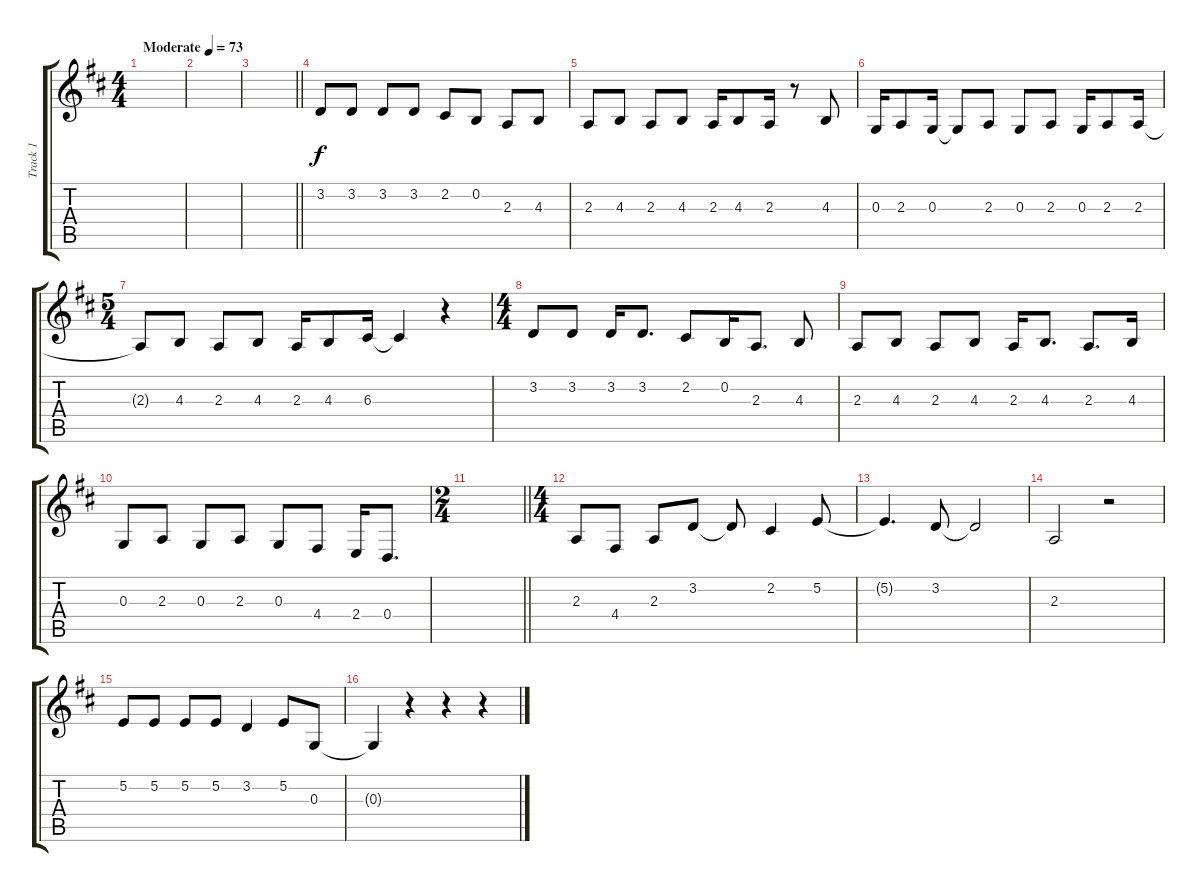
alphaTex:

\track ("Track 1" "Track 1") {instrument tenorsax}
\staff {score tabs}
\tuning (E4 B3 G3 D3 A2 E2) {hide}
\ts (4 4)
\tempo (73 "Moderate")
\clef g2
\ks d
|
|
\barLineRight lightlight
|
3.2.8 3.2.8 3.2.8 3.2.8 2.2.8 0.2.8 2.3.8 4.3.8 |
2.3.8 4.3.8 2.3.8 4.3.8 2.3.16 4.3.8 2.3.16 r.8 4.3.8 |
0.3.16 2.3.8 0.3.16 0.3{t}.8 2.3.8 0.3.8 2.3.8 0.3.16 2.3.8 2.3.16 |
\ts (5 4)
2.3{t}.8 4.3.8 2.3.8 4.3.8 2.3.16 4.3.8 6.3.16 6.3{t}.4 r.4 |
\ts (4 4)
3.2.8 3.2.8 3.2.16 3.2.8{d} 2.2.8 0.2.16 2.3.8{d} 4.3.8 |
2.3.8 4.3.8 2.3.8 4.3.8 2.3.16 4.3.8{d} 2.3.8{d} 4.3.16 |
0.3.8 2.3.8 0.3.8 2.3.8 0.3.8 4.4.8 2.4.16 0.4.8{d} |
\ts (2 4)
\barLineRight lightlight
|
\ts (4 4)
2.3.8 4.4.8 2.3.8 3.2.8 3.2{t}.8 2.2.4 5.2.8 |
5.2{t}.4{d} 3.2.8 3.2{t}.2 |
2.3.2 r.2 |
5.2.8 5.2.8 5.2.8 5.2.8 3.2.4 5.2.8 0.3.8 |
0.3{t}.4 r.4 r.4 r.4
